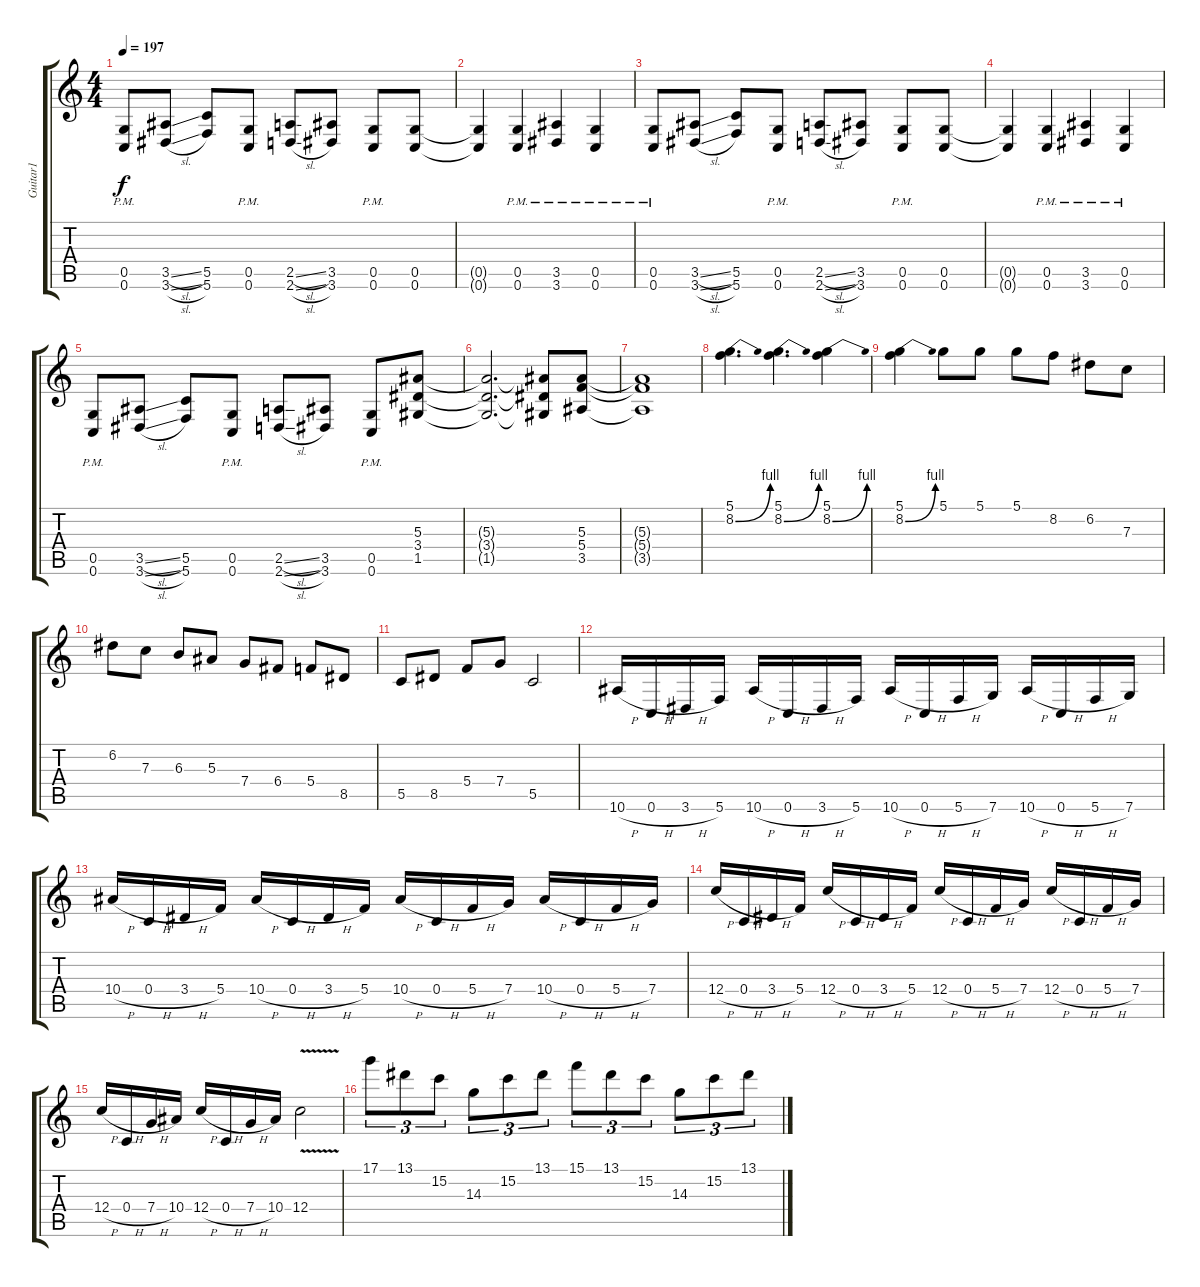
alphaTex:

\track ("Guitar1" "Guitar1") {instrument distortionguitar}
\staff {score tabs}
\tuning (D4 A3 F3 C3 G2 C2) {hide}
\ts (4 4)
\tempo 197
\clef g2
\ks c
(0.5{pm} 0.6{pm}).8{dy f} (3.5{sl} 3.6{sl}).8 (5.5 5.6).8 (0.5{pm} 0.6{pm}).8 (2.5{sl} 2.6{sl}).8 (3.5 3.6).8 (0.5{pm} 0.6{pm}).8 (0.5 0.6).8 |
(0.5{t} 0.6{t}).4 (0.5{pm} 0.6{pm}).4 (3.5{pm} 3.6{pm}).4 (0.5{pm} 0.6{pm}).4 |
(0.5{pm} 0.6{pm}).8 (3.5{sl} 3.6{sl}).8 (5.5 5.6).8 (0.5{pm} 0.6{pm}).8 (2.5{sl} 2.6{sl}).8 (3.5 3.6).8 (0.5{pm} 0.6{pm}).8 (0.5 0.6).8 |
(0.5{t} 0.6{t}).4 (0.5{pm} 0.6{pm}).4 (3.5{pm} 3.6{pm}).4 (0.5{pm} 0.6{pm}).4 |
(0.5{pm} 0.6{pm}).8 (3.5{sl} 3.6{sl}).8 (5.5 5.6).8 (0.5{pm} 0.6{pm}).8 (2.5{sl} 2.6{sl}).8 (3.5 3.6).8 (0.5{pm} 0.6{pm}).8 (5.3 3.4 1.5).8 |
(5.3{t} 3.4{t} 1.5{t}).2{d} (5.3{t} 3.4{t} 1.5{t}).8 (5.3 5.4 3.5).8 |
(5.3{t} 5.4{t} 3.5{t}).1 |
(5.1 8.2{be (bend 0 0 60 4)}).4{d} (5.1 8.2{be (bend 0 0 60 4)}).4{d} (5.1 8.2{be (bend 0 0 60 4)}).4 |
(5.1 8.2{be (bend 0 0 60 4)}).4 5.1.8 5.1.8 5.1.8 8.2.8 6.2.8 7.3.8 |
6.2.8 7.3.8 6.3.8 5.3.8 7.4.8 6.4.8 5.4.8 8.5.8 |
5.5.8 8.5.8 5.4.8 7.4.8 5.5.2 |
10.6{h}.16 0.6{h}.16 3.6{h}.16 5.6.16 10.6{h}.16 0.6{h}.16 3.6{h}.16 5.6.16 10.6{h}.16 0.6{h}.16 5.6{h}.16 7.6.16 10.6{h}.16 0.6{h}.16 5.6{h}.16 7.6.16 |
10.4{h}.16 0.4{h}.16 3.4{h}.16 5.4.16 10.4{h}.16 0.4{h}.16 3.4{h}.16 5.4.16 10.4{h}.16 0.4{h}.16 5.4{h}.16 7.4.16 10.4{h}.16 0.4{h}.16 5.4{h}.16 7.4.16 |
12.4{h}.16 0.4{h}.16 3.4{h}.16 5.4.16 12.4{h}.16 0.4{h}.16 3.4{h}.16 5.4.16 12.4{h}.16 0.4{h}.16 5.4{h}.16 7.4.16 12.4{h}.16 0.4{h}.16 5.4{h}.16 7.4.16 |
12.4{h}.16 0.4{h}.16 7.4{h}.16 10.4.16 12.4{h}.16 0.4{h}.16 7.4{h}.16 10.4.16 12.4{v}.2 |
17.1.8{tu (3 2)} 13.1.8{tu (3 2)} 15.2.8{tu (3 2)} 14.3.8{tu (3 2)} 15.2.8{tu (3 2)} 13.1.8{tu (3 2)} 15.1.8{tu (3 2)} 13.1.8{tu (3 2)} 15.2.8{tu (3 2)} 14.3.8{tu (3 2)} 15.2.8{tu (3 2)} 13.1.8{tu (3 2)}
